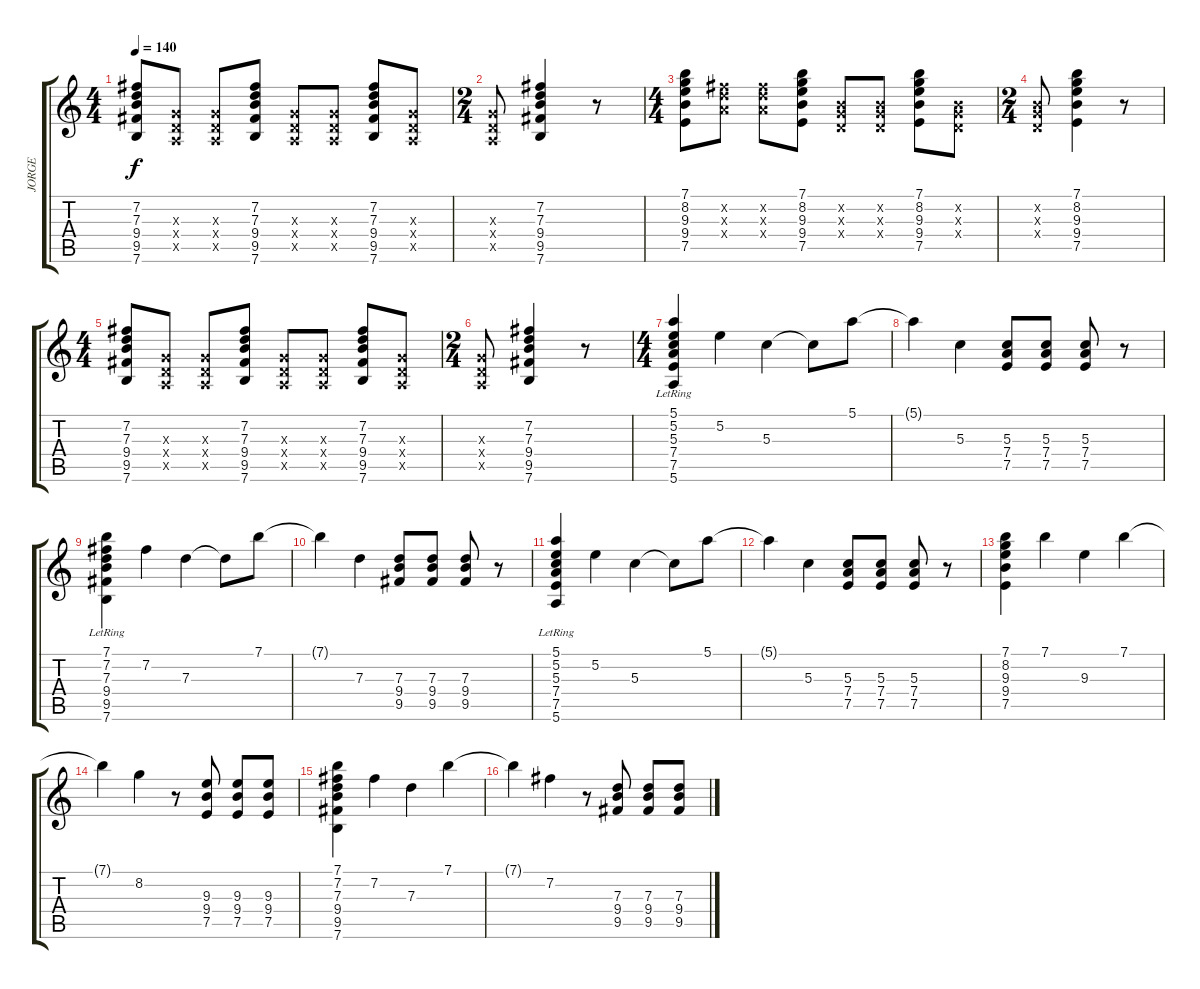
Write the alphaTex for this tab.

\track ("JORGE" "JORGE") {instrument overdrivenguitar}
\staff {score tabs}
\tuning (E4 B3 G3 D3 A2 E2) {hide}
\ts (4 4)
\tempo 140
\clef g2
\ks c
(7.2 7.3 9.4 9.5 7.6).8{dy f} (0.3{x} 0.4{x} 0.5{x}).8 (0.3{x} 0.4{x} 0.5{x}).8 (7.2 7.3 9.4 9.5 7.6).8 (0.3{x} 0.4{x} 0.5{x}).8 (0.3{x} 0.4{x} 0.5{x}).8 (7.2 7.3 9.4 9.5 7.6).8 (0.3{x} 0.4{x} 0.5{x}).8 |
\ts (2 4)
(0.3{x} 0.4{x} 0.5{x}).8 (7.2 7.3 9.4 9.5 7.6).4 r.8 |
\ts (4 4)
(7.1 8.2 9.3 9.4 7.5).8 (7.2{x} 7.3{x} 7.4{x}).8 (7.2{x} 7.3{x} 7.4{x}).8 (7.1 8.2 9.3 9.4 7.5).8 (0.2{x} 0.3{x} 0.4{x}).8 (0.2{x} 0.3{x} 0.4{x}).8 (7.1 8.2 9.3 9.4 7.5).8 (0.2{x} 0.3{x} 0.4{x}).8 |
\ts (2 4)
(0.2{x} 0.3{x} 0.4{x}).8 (7.1 8.2 9.3 9.4 7.5).4 r.8 |
\ts (4 4)
(7.2 7.3 9.4 9.5 7.6).8 (0.3{x} 0.4{x} 0.5{x}).8 (0.3{x} 0.4{x} 0.5{x}).8 (7.2 7.3 9.4 9.5 7.6).8 (0.3{x} 0.4{x} 0.5{x}).8 (0.3{x} 0.4{x} 0.5{x}).8 (7.2 7.3 9.4 9.5 7.6).8 (0.3{x} 0.4{x} 0.5{x}).8 |
\ts (2 4)
(0.3{x} 0.4{x} 0.5{x}).8 (7.2 7.3 9.4 9.5 7.6).4 r.8 |
\ts (4 4)
(5.1{lr} 5.2{lr} 5.3{lr} 7.4{lr} 7.5{lr} 5.6{lr}).4 5.2.4 5.3.4 5.3{t}.8 5.1.8 |
5.1{t}.4 5.3.4 (5.3 7.4 7.5).8 (5.3 7.4 7.5).8 (5.3 7.4 7.5).8 r.8 |
(7.1{lr} 7.2{lr} 7.3{lr} 9.4{lr} 9.5{lr} 7.6{lr}).4 7.2.4 7.3.4 7.3{t}.8 7.1.8 |
7.1{t}.4 7.3.4 (7.3 9.4 9.5).8 (7.3 9.4 9.5).8 (7.3 9.4 9.5).8 r.8 |
(5.1{lr} 5.2{lr} 5.3{lr} 7.4{lr} 7.5{lr} 5.6{lr}).4 5.2.4 5.3.4 5.3{t}.8 5.1.8 |
5.1{t}.4 5.3.4 (5.3 7.4 7.5).8 (5.3 7.4 7.5).8 (5.3 7.4 7.5).8 r.8 |
(7.1 8.2 9.3 9.4 7.5).4 7.1.4 9.3.4 7.1.4 |
7.1{t}.4 8.2.4 r.8 (9.3 9.4 7.5).8 (9.3 9.4 7.5).8 (9.3 9.4 7.5).8 |
(7.1 7.2 7.3 9.4 9.5 7.6).4 7.2.4 7.3.4 7.1.4 |
7.1{t}.4 7.2.4 r.8 (7.3 9.4 9.5).8 (7.3 9.4 9.5).8 (7.3 9.4 9.5).8
